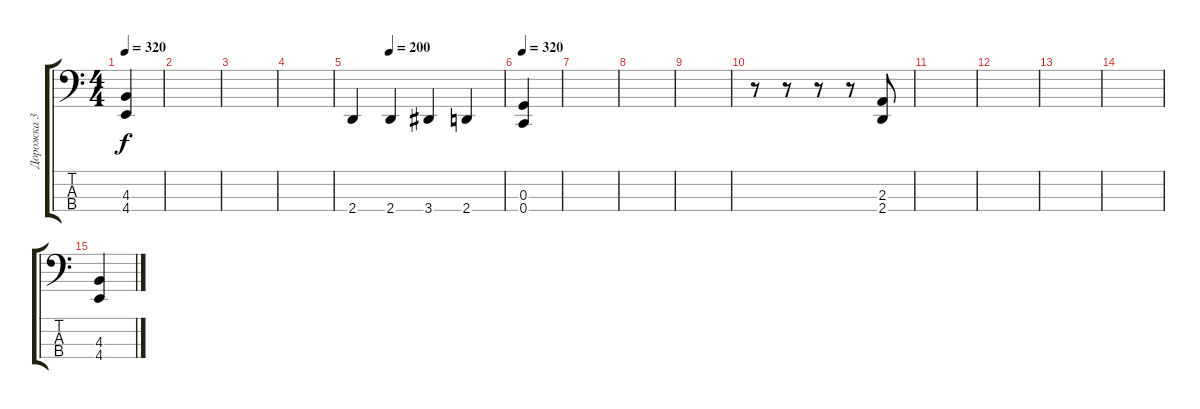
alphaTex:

\track ("Дорожка 3" "Дорожка 3") {instrument electricbassfinger}
\staff {score tabs}
\tuning (F2 C2 G1 C1) {hide}
\ts (4 4)
\tempo 320
\clef f4
\ks c
(4.3 4.4).4{dy f} |
|
|
|
\tempo (200 0.25)
2.4.4 2.4.4 3.4.4 2.4.4 |
\tempo 320
(0.3 0.4).4 |
|
|
|
r.8 r.8 r.8 r.8 (2.3 2.4).8 |
|
|
|
|
(4.3 4.4).4
